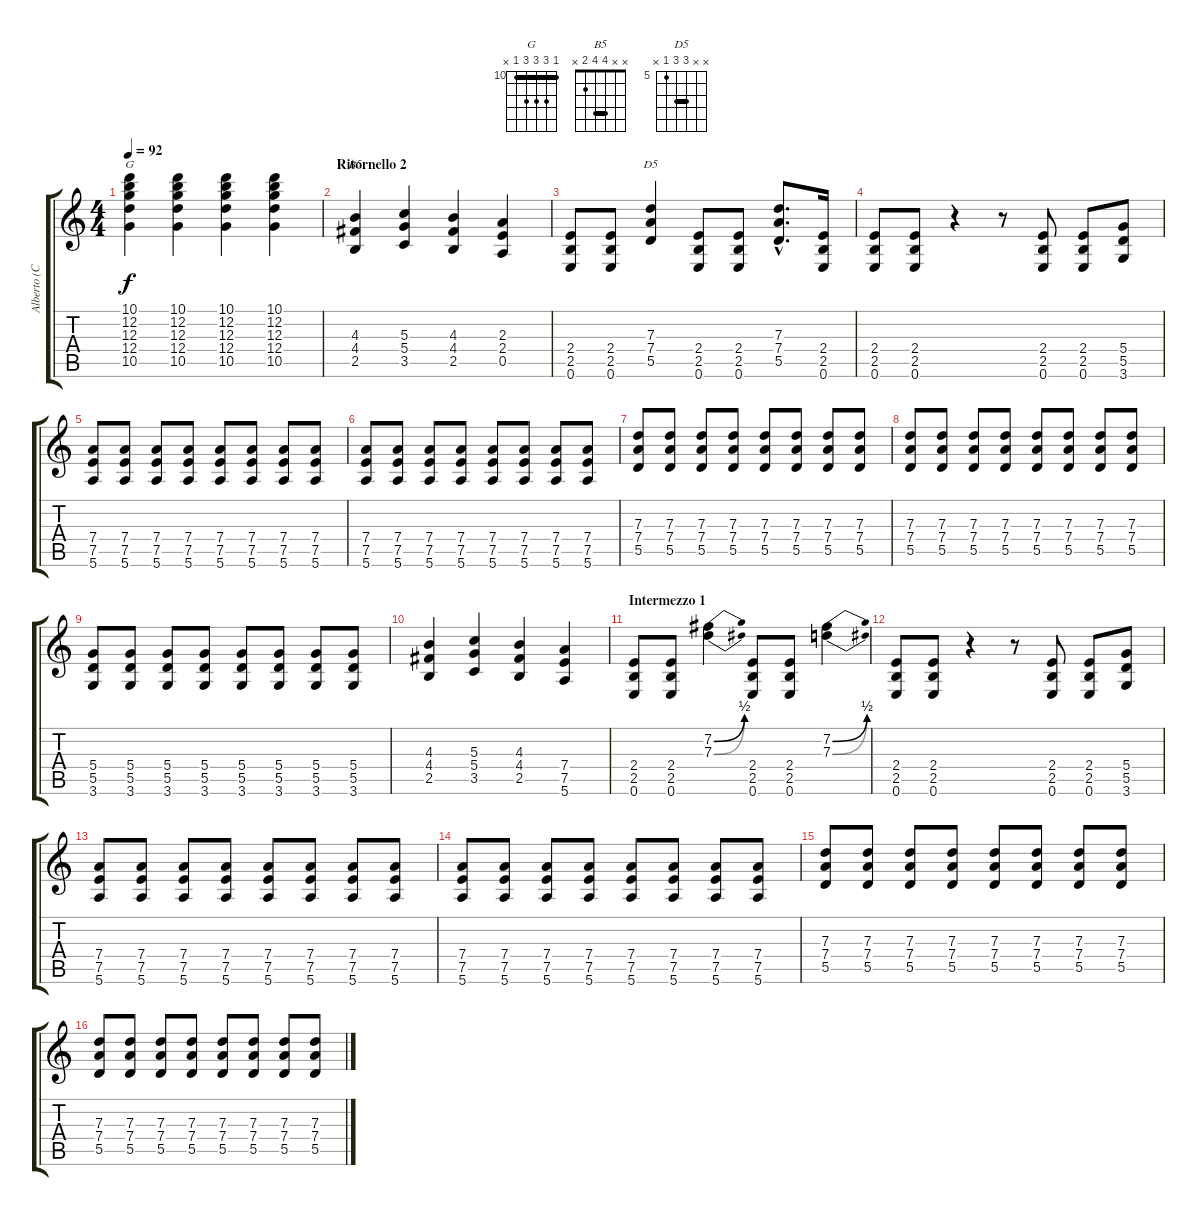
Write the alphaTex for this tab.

\track ("Alberto (Chitarra 2)" "Alberto (C") {instrument electricguitarclean}
\staff {score tabs}
\tuning (E4 B3 G3 D3 A2 E2) {hide}
\chord ("G" 10 12 12 12 10 x) {firstfret 10 barre 10}
\chord ("B5" x x 4 4 2 x) {barre 4}
\chord ("D5" x x 7 7 5 x) {firstfret 5 barre 7}
\ts (4 4)
\tempo 92
\clef g2
\ks c
(10.1 12.2 12.3 12.4 10.5).4{ch "G" dy f} (10.1 12.2 12.3 12.4 10.5).4 (10.1 12.2 12.3 12.4 10.5).4 (10.1 12.2 12.3 12.4 10.5).4 |
\section ("" "Ritornello 2")
(4.3 4.4 2.5).4{ch "B5" volume 7 instrument distortionguitar} (5.3 5.4 3.5).4 (4.3 4.4 2.5).4 (2.3 2.4 0.5).4 |
(2.4 2.5 0.6).8 (2.4 2.5 0.6).8 (7.3 7.4 5.5).4{ch "D5"} (2.4 2.5 0.6).8 (2.4 2.5 0.6).8 (7.3{hac} 7.4{hac} 5.5{hac}).8{d} (2.4 2.5 0.6).16 |
(2.4 2.5 0.6).8 (2.4 2.5 0.6).8 r.4 r.8 (2.4 2.5 0.6).8 (2.4 2.5 0.6).8 (5.4 5.5 3.6).8 |
(7.4 7.5 5.6).8 (7.4 7.5 5.6).8 (7.4 7.5 5.6).8 (7.4 7.5 5.6).8 (7.4 7.5 5.6).8 (7.4 7.5 5.6).8 (7.4 7.5 5.6).8 (7.4 7.5 5.6).8 |
(7.4 7.5 5.6).8 (7.4 7.5 5.6).8 (7.4 7.5 5.6).8 (7.4 7.5 5.6).8 (7.4 7.5 5.6).8 (7.4 7.5 5.6).8 (7.4 7.5 5.6).8 (7.4 7.5 5.6).8 |
(7.3 7.4 5.5).8 (7.3 7.4 5.5).8 (7.3 7.4 5.5).8 (7.3 7.4 5.5).8 (7.3 7.4 5.5).8 (7.3 7.4 5.5).8 (7.3 7.4 5.5).8 (7.3 7.4 5.5).8 |
(7.3 7.4 5.5).8 (7.3 7.4 5.5).8 (7.3 7.4 5.5).8 (7.3 7.4 5.5).8 (7.3 7.4 5.5).8 (7.3 7.4 5.5).8 (7.3 7.4 5.5).8 (7.3 7.4 5.5).8 |
(5.4 5.5 3.6).8 (5.4 5.5 3.6).8 (5.4 5.5 3.6).8 (5.4 5.5 3.6).8 (5.4 5.5 3.6).8 (5.4 5.5 3.6).8 (5.4 5.5 3.6).8 (5.4 5.5 3.6).8 |
(4.3 4.4 2.5).4 (5.3 5.4 3.5).4 (4.3 4.4 2.5).4 (7.4 7.5 5.6).4 |
\section ("" "Intermezzo 1")
(2.4 2.5 0.6).8{volume 10 instrument distortionguitar} (2.4 2.5 0.6).8 (7.2{be (bend 0 0 60 2)} 7.3{be (bend 0 0 60 2)}).4 (2.4 2.5 0.6).8 (2.4 2.5 0.6).8 (7.2{be (bend 0 0 60 2)} 7.3{be (bend 0 0 60 2)}).4 |
(2.4 2.5 0.6).8 (2.4 2.5 0.6).8 r.4 r.8 (2.4 2.5 0.6).8 (2.4 2.5 0.6).8 (5.4 5.5 3.6).8 |
(7.4 7.5 5.6).8 (7.4 7.5 5.6).8 (7.4 7.5 5.6).8 (7.4 7.5 5.6).8 (7.4 7.5 5.6).8 (7.4 7.5 5.6).8 (7.4 7.5 5.6).8 (7.4 7.5 5.6).8 |
(7.4 7.5 5.6).8 (7.4 7.5 5.6).8 (7.4 7.5 5.6).8 (7.4 7.5 5.6).8 (7.4 7.5 5.6).8 (7.4 7.5 5.6).8 (7.4 7.5 5.6).8 (7.4 7.5 5.6).8 |
(7.3 7.4 5.5).8 (7.3 7.4 5.5).8 (7.3 7.4 5.5).8 (7.3 7.4 5.5).8 (7.3 7.4 5.5).8 (7.3 7.4 5.5).8 (7.3 7.4 5.5).8 (7.3 7.4 5.5).8 |
(7.3 7.4 5.5).8 (7.3 7.4 5.5).8 (7.3 7.4 5.5).8 (7.3 7.4 5.5).8 (7.3 7.4 5.5).8 (7.3 7.4 5.5).8 (7.3 7.4 5.5).8 (7.3 7.4 5.5).8
